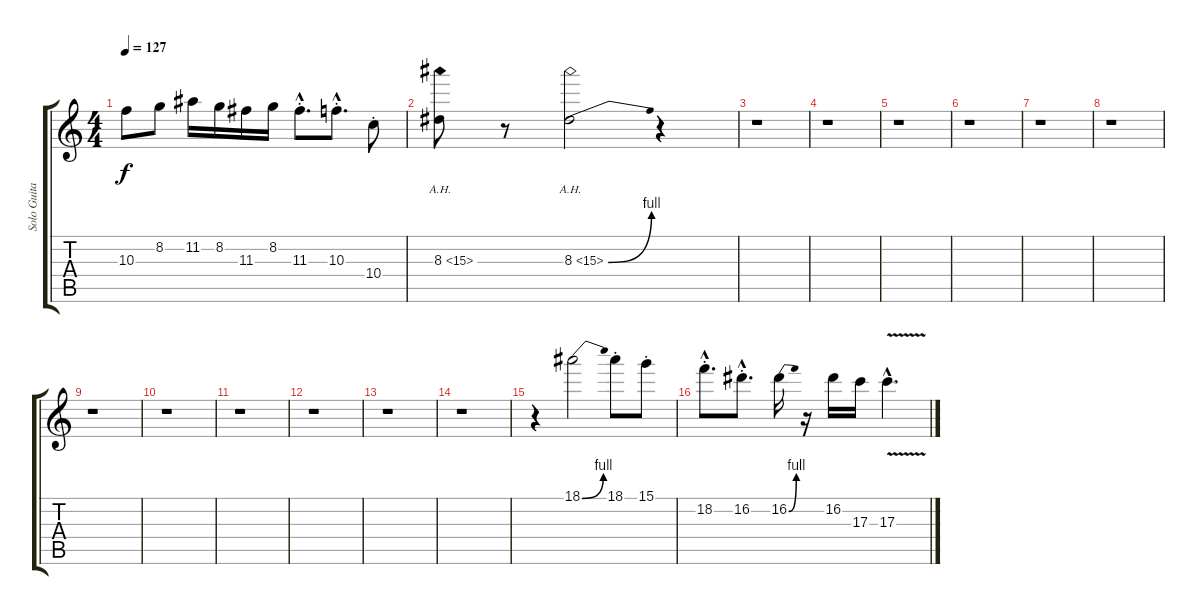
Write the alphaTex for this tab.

\track ("Solo Guitar" "Solo Guita") {instrument overdrivenguitar}
\staff {score tabs}
\tuning (E4 B3 G3 D3 A2 E2) {hide}
\ts (4 4)
\tempo 127
\clef g2
\ks c
10.3{t}.8{dy f} 8.2.8 11.2.16 8.2.16 11.3.16 8.2.16 11.3{hac st}.8{d} 10.3{hac st}.8{d} 10.4{st}.8 |
8.3{ah 7}.8 r.8 8.3{be (bend 0 0 60 4) ah 7}.2 r.4 |
r.1 |
r.1 |
r.1 |
r.1 |
r.1 |
r.1 |
r.1 |
r.1 |
r.1 |
r.1 |
r.1 |
r.1 |
r.4 18.1{be (bend 0 0 60 4)}.2 18.1{st}.8 15.1{st}.8 |
18.2{hac st}.8{d} 16.2{hac st}.8{d} 16.2{be (bend 0 0 60 4)}.16 r.16 16.2.16 17.3.16 17.3{v hac}.4{d}
